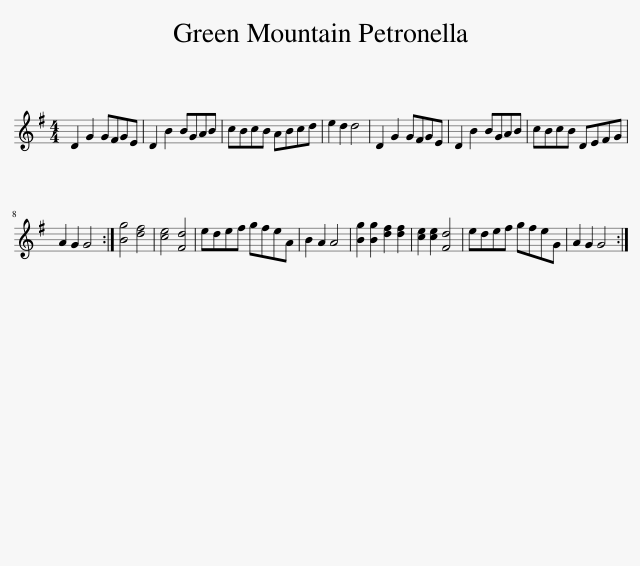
X:1
L:1/8
M:4/4
I:linebreak $
K:G
V:1 treble
V:1
 D2 G2 GFGE | D2 B2 BGAB | cBcB ABcd | e2 d2 d4 | D2 G2 GFGE | %5
 D2 B2 BGAB | cBcB DEFG |$ A2 G2 G4 :| [Bg]4 [df]4 | [ce]4 [Fd]4 | %10
 edef gfeA | B2 A2 A4 | [Bg]2 [Bg]2 [df]2 [df]2 | [ce]2 [ce]2 [Fd]4 | edef gfeG | %15
 A2 G2 G4 :| %16
